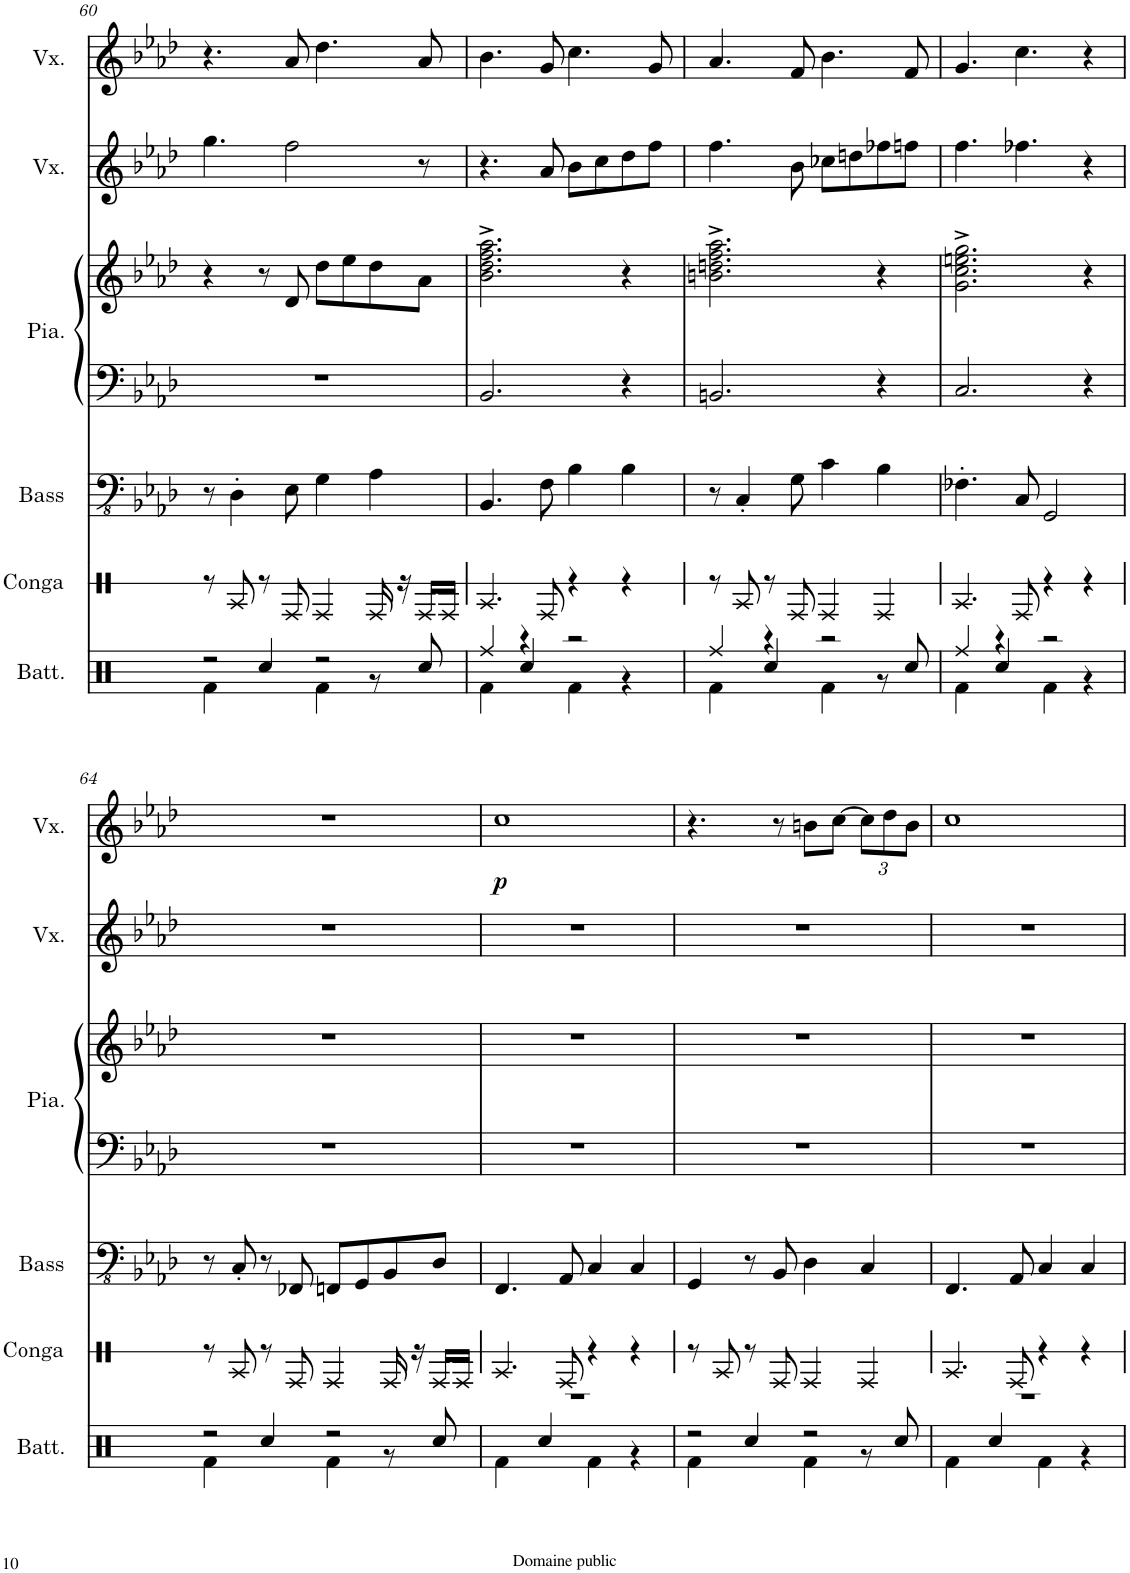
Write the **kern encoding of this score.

**kern	**kern	**kern	**kern	**kern	**kern	**kern	**dynam
*part6	*part5	*part4	*part3	*part3	*part2	*part1	*part1
*staff7	*staff6	*staff5	*staff4	*staff3	*staff2	*staff1	*staff1
*I"Batterie	*I"Conga	*I"Basse acoustique	*I"Piano	*	*I"Voix	*I"Voix	*
*I'Batt.	*I'Conga	*I'Bass	*I'Pia.	*	*I'Vx.	*I'Vx.	*
!!LO:PB:g=z
*clefX	*clefX	*clefFv4	*clefF4	*clefG2	*clefG2	*clefG2	*
*k[]	*k[]	*k[b-e-a-d-]	*k[b-e-a-d-]	*k[b-e-a-d-]	*k[b-e-a-d-]	*k[b-e-a-d-]	*
*M4/4	*M4/4	*M4/4	*M4/4	*M4/4	*M4/4	*M4/4	*
=60	=60	=60	=60	=60	=60	=60	=60
*^	*	*	*	*	*	*	*
2r	4Rf\	8r	8r	1r	4r	4.gg\	4.r	.
.	.	8RA/	4DD-'\	.	.	.	.	.
.	4Rcc/	8r	.	.	8r	.	.	.
.	.	8RF/	8EE-\	.	8d-/	2ff\	8a-/	.
2r	4Rf\	4RF/	4GG\	.	8dd-\L	.	4.dd-\	.
.	.	.	.	.	8ee-\	.	.	.
.	8r	16RF/	4AA-\	.	8dd-\	.	.	.
.	.	16r	.	.	.	.	.	.
.	8Rcc/	16RF/LL	.	.	8a-\J	8r	8a-/	.
.	.	16RF/JJ	.	.	.	.	.	.
=61	=61	=61	=61	=61	=61	=61	=61	=61
4Rff/	4Rf\	4.RA/	4.BBB-/	2.BB-/	2.b-\^ 2.dd-\^ 2.ff\^ 2.aa-\^	4.r	4.b-\	.
4r	4Rcc/	.	.	.	.	.	.	.
.	.	8RF/	8FF\	.	.	8a-/	8g/	.
2r	4Rf\	4r	4BB-\	.	.	8b-\L	4.cc\	.
.	.	.	.	.	.	8cc\	.	.
.	4r	4r	4BB-\	4r	4r	8dd-\	.	.
.	.	.	.	.	.	8ff\J	8g/	.
=62	=62	=62	=62	=62	=62	=62	=62	=62
4Rff/	4Rf\	8r	8r	2.BBn/	2.bn\^ 2.ddn\^ 2.ff\^ 2.aa-\^	4.ff\	4.a-/	.
.	.	8RA/	4CC'/	.	.	.	.	.
4r	4Rcc/	8r	.	.	.	.	.	.
.	.	8RF/	8GG\	.	.	8b-\	8f/	.
2r	4Rf\	4RF/	4C\	.	.	8cc-X\L	4.b-\	.
.	.	.	.	.	.	8ddn\	.	.
.	8r	4RF/	4BB-\	4r	4r	8ff-X\	.	.
.	8Rcc/	.	.	.	.	8ffn\J	8f/	.
=63	=63	=63	=63	=63	=63	=63	=63	=63
4Rff/	4Rf\	4.RA/	4.FF-X'\	2.C/	2.g\^ 2.cc\^ 2.een\^ 2.gg\^	4.ff\	4.g/	.
4r	4Rcc/	.	.	.	.	.	.	.
.	.	8RF/	8CC/	.	.	4.ff-X\	4.cc\	.
2r	4Rf\	4r	2GGG/	.	.	.	.	.
.	4r	4r	.	4r	4r	4r	4r	.
!!LO:LB:g=z
=64	=64	=64	=64	=64	=64	=64	=64	=64
2r	4Rf\	8r	8r	1r	1r	1r	1r	.
.	.	8RA/	8CC'/	.	.	.	.	.
.	4Rcc/	8r	8r	.	.	.	.	.
.	.	8RF/	8FFF-X/	.	.	.	.	.
2r	4Rf\	4RF/	8FFFn/L	.	.	.	.	.
.	.	.	8GGG/	.	.	.	.	.
.	8r	16RF/	8BBB-/	.	.	.	.	.
.	.	16r	.	.	.	.	.	.
.	8Rcc/	16RF/LL	8DD-/J	.	.	.	.	.
.	.	16RF/JJ	.	.	.	.	.	.
=65	=65	=65	=65	=65	=65	=65	=65	=65
!	!	!	!	!	!	!	!	!LO:DY:b
1r	4Rf\	4.RA/	4.FFF/	1r	1r	1r	1cc	p
.	4Rcc/	.	.	.	.	.	.	.
.	.	8RF/	8AAA-/	.	.	.	.	.
.	4Rf\	4r	4CC/	.	.	.	.	.
.	4r	4r	4CC/	.	.	.	.	.
=66	=66	=66	=66	=66	=66	=66	=66	=66
2r	4Rf\	8r	4GGG/	1r	1r	1r	4.r	.
.	.	8RA/	.	.	.	.	.	.
.	4Rcc/	8r	8r	.	.	.	.	.
.	.	8RF/	8BBB-/	.	.	.	8r	.
2r	4Rf\	4RF/	4DD-\	.	.	.	8bn\L	.
.	.	.	.	.	.	.	[8cc\J	.
*	*	*	*	*	*	*	*Xbrackettup	*
.	8r	4RF/	4CC/	.	.	.	12cc\L]	.
.	.	.	.	.	.	.	12dd-\	.
.	8Rcc/	.	.	.	.	.	.	.
.	.	.	.	.	.	.	12b\J	.
=67	=67	=67	=67	=67	=67	=67	=67	=67
1r	4Rf\	4.RA/	4.FFF/	1r	1r	1r	1cc	.
.	4Rcc/	.	.	.	.	.	.	.
.	.	8RF/	8AAA-/	.	.	.	.	.
.	4Rf\	4r	4CC/	.	.	.	.	.
.	4r	4r	4CC/	.	.	.	.	.
*v	*v	*	*	*	*	*	*	*
=	=	=	=	=	=	=	=
*-	*-	*-	*-	*-	*-	*-	*-
